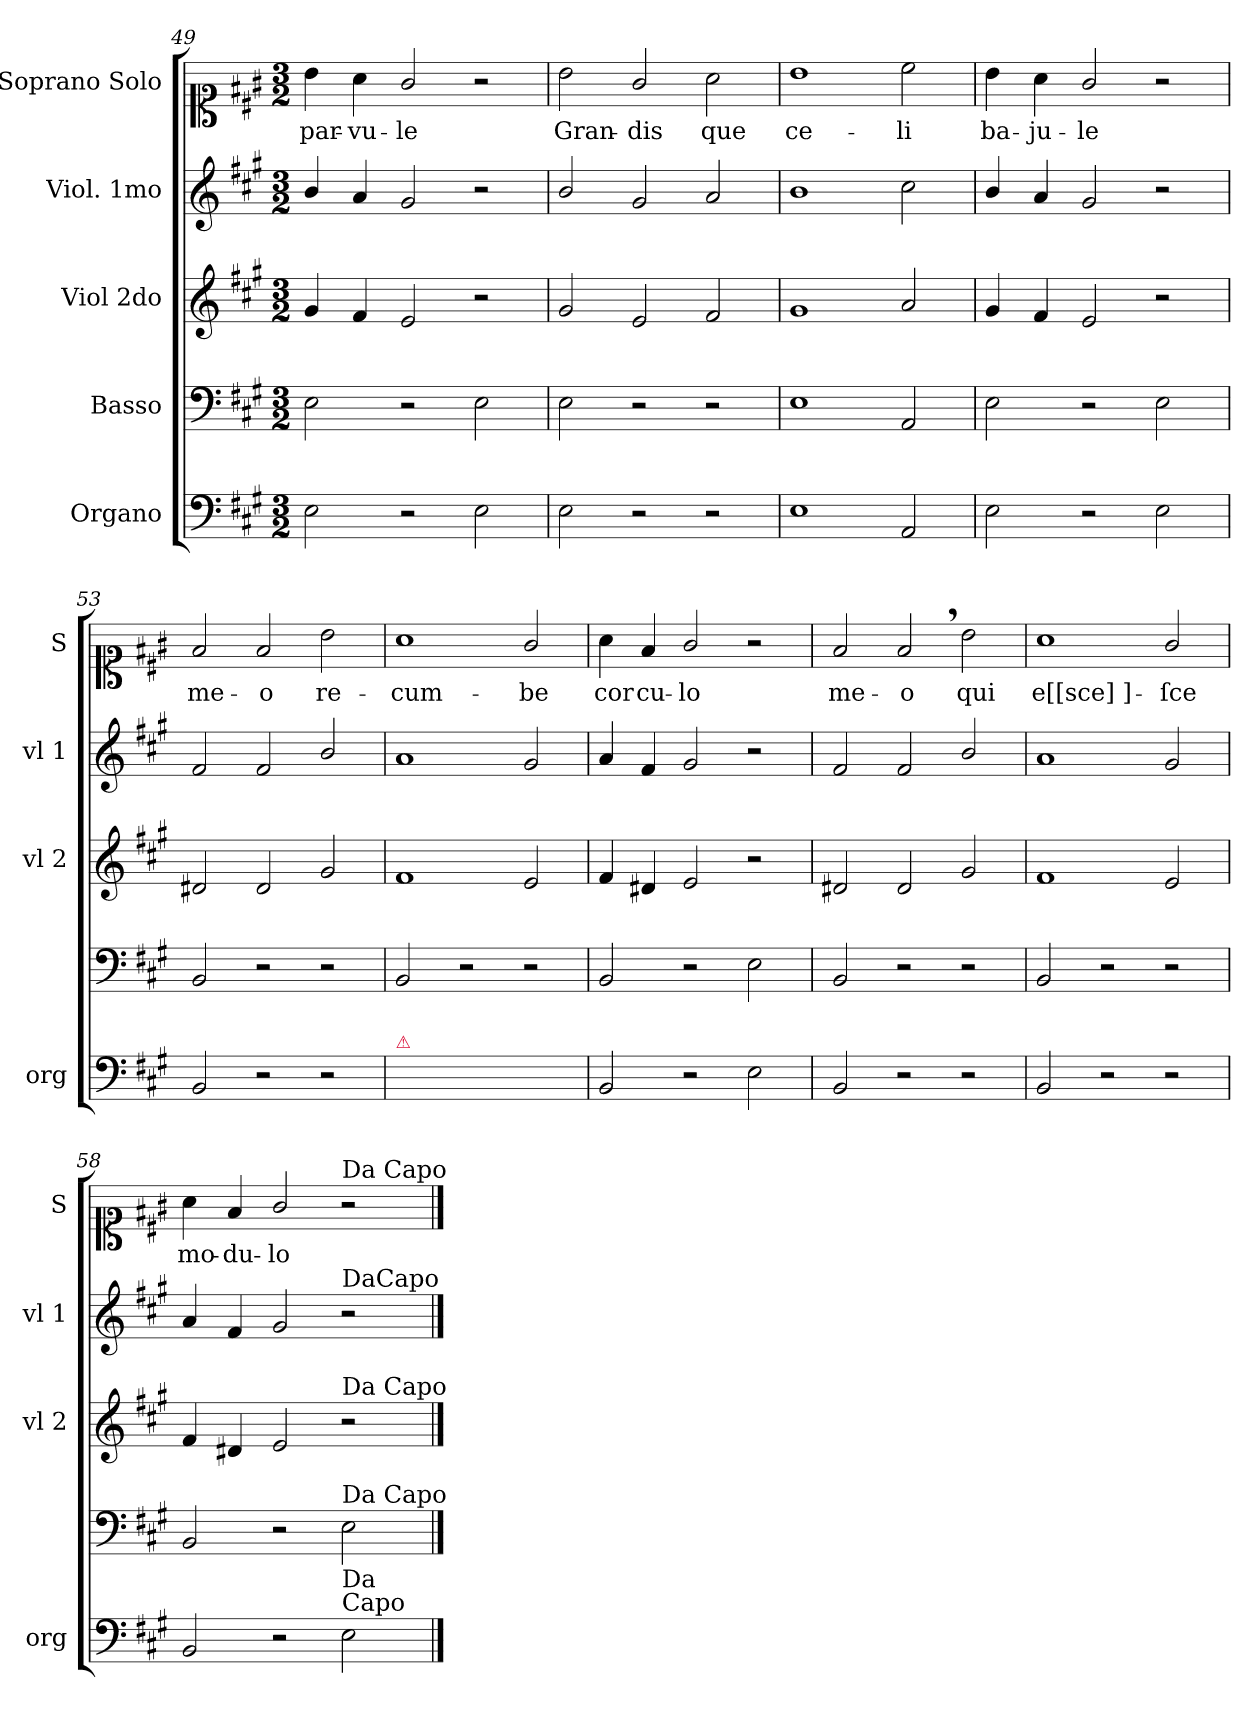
**kern	**kern	**kern	**kern	**kern	**text
*part5	*part4	*part3	*part2	*part1	*part1
*staff5	*staff4	*staff3	*staff2	*staff1	*staff1
*I"Organo	*I"Basso	*I"Viol 2do	*I"Viol. 1mo	*I"Soprano Solo	*
*I'org	*	*I'vl 2	*I'vl 1	*I'S	*
*clefF4	*clefF4	*clefG2	*clefG2	*clefC1	*
*k[f#c#g#]	*k[f#c#g#]	*k[f#c#g#]	*k[f#c#g#]	*k[f#c#g#]	*
*A:	*A:	*A:	*A:	*A:	*
*M3/2	*M3/2	*M3/2	*M3/2	*M3/2	*
=49	=49	=49	=49	=49	=49
2E\	2E\	4g#/	4b/	4b\	par-
.	.	4f#/	4a/	4a\	-vu-
2r	2r	2e/	2g#/	2g#/	-le
2E\	2E\	2r	2r	2r	.
=50	=50	=50	=50	=50	=50
2E\	2E\	2g#/	2b/	2b\	Gran-
2r	2r	2e/	2g#/	2g#/	-dis
2r	2r	2f#/	2a/	2a\	que
=51	=51	=51	=51	=51	=51
1E	1E	1g#	1b	1b	ce-
2AA/	2AA/	2a/	2cc#\	2cc#\	-li
=52	=52	=52	=52	=52	=52
2E\	2E\	4g#/	4b/	4b\	ba-
.	.	4f#/	4a/	4a\	-ju-
2r	2r	2e/	2g#/	2g#/	-le
2E\	2E\	2r	2r	2r	.
=53	=53	=53	=53	=53	=53
2BB/	2BB/	2d#X/	2f#/	2f#/	me-
2r	2r	2d#/	2f#/	2f#/	-o
2r	2r	2g#/	2b/	2b\	re-
=54	=54	=54	=54	=54	=54
!LO:TX:a:color=crimson:t=⚠	!	!	!	!	!
1.ryy	2BB/	1f#	1a	1a	-cum-
.	2r	.	.	.	.
.	2r	2e/	2g#/	2g#/	-be
=55	=55	=55	=55	=55	=55
2BB/	2BB/	4f#/	4a/	4a\	cor
.	.	4d#X/	4f#/	4f#/	cu-
2r	2r	2e/	2g#/	2g#/	-lo
2E\	2E\	2r	2r	2r	.
=56	=56	=56	=56	=56	=56
2BB/	2BB/	2d#X/	2f#/	2f#/	me-
2r	2r	2d#/	2f#/	2f#,</	-o
2r	2r	2g#/	2b/	2b\	qui
=57	=57	=57	=57	=57	=57
2BB/	2BB/	1f#	1a	1a	e[[sce]]-
2r	2r	.	.	.	.
2r	2r	2e/	2g#/	2g#/	-ſce
=58	=58	=58	=58	=58	=58
2BB/	2BB/	4f#/	4a/	4a\	mo-
.	.	4d#X/	4f#/	4f#/	-du-
2r	2r	2e/	2g#/	2g#/	-lo
!	!	!	!	!LO:TX:a:t=Da Capo	!
!	!	!	!LO:TX:a:t=DaCapo	!	!
!	!	!LO:TX:a:t=Da Capo	!	!	!
!	!LO:TX:a:t=Da Capo	!	!	!	!
!LO:TX:a:t=Da \nCapo	!	!	!	!	!
2E\	2E\	2r	2r	2r	.
==	==	==	==	==	==
*-	*-	*-	*-	*-	*-
